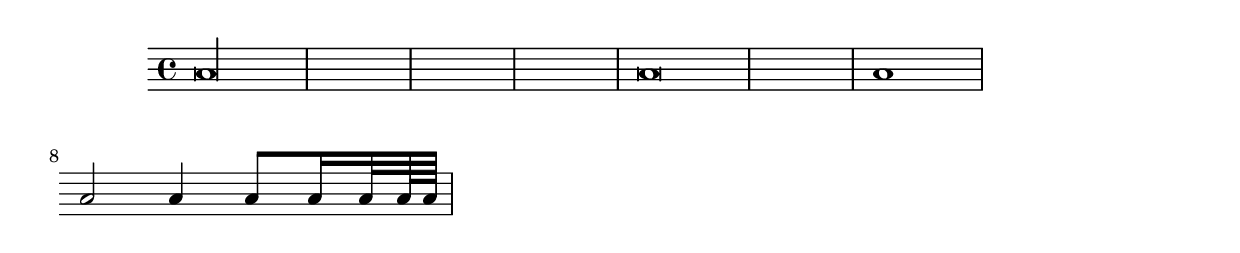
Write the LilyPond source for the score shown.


\header {

texidoc="Test automatic beamer: the last measure should have a single beam."

}

\version "1.9.2"



\paper  { raggedright = ##t } 

\score {
  \notes \relative c'' {
    a\longa a\breve  
    a1 a2 a4 a8 a16 a32 a64 a64 
  }
  \paper {
    \translator {
      \StaffContext
	\remove "Clef_engraver"
%%	\remove "Staff_symbol_engraver"
    }
  }
}

